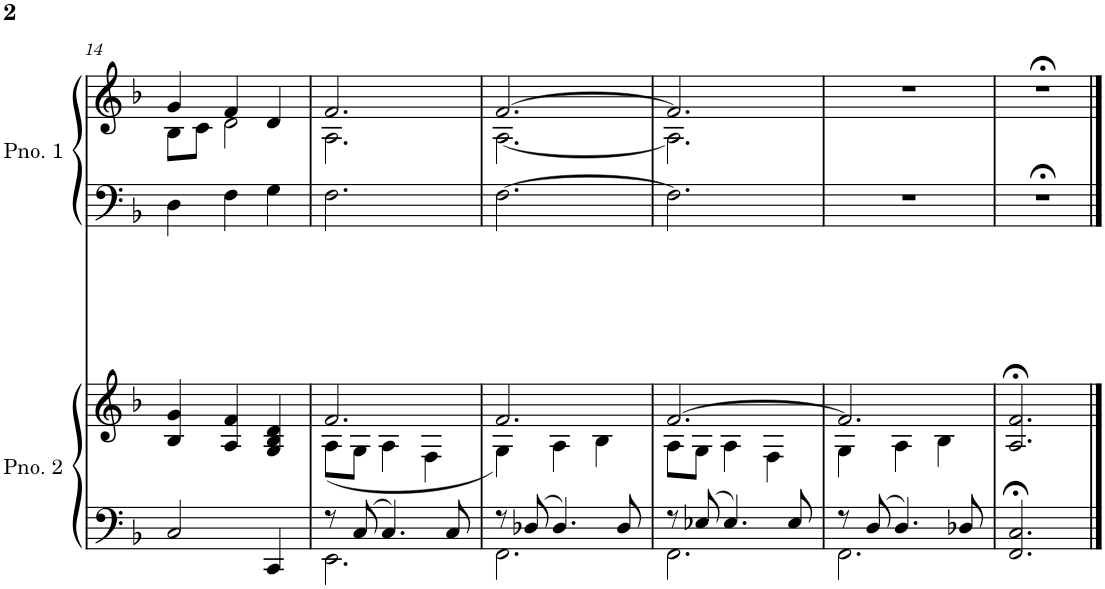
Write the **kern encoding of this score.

**kern	**kern	**kern	**kern
*part2	*part2	*part1	*part1
*staff4	*staff3	*staff2	*staff1
*I"Piano 2	*	*I"Piano 1	*
*I'Pno. 2	*	*I'Pno. 1	*
!!LO:PB:g=z
*clefF4	*clefG2	*clefF4	*clefG2
*k[b-]	*k[b-]	*k[b-]	*k[b-]
*M3/4	*M3/4	*M3/4	*M3/4
=14	=14	=14	=14
*	*	*	*^
2C/	4B-/ 4g/	4D\	4g/	8B-\L
.	.	.	.	8c\J
.	4A/ 4f/	4F\	4f/	2d\
4CC/	4G/ 4B-/ 4d/	4G\	4d/	.
=15	=15	=15	=15	=15
*^	*^	*	*	*
8r	2.EE\	2.f/	(8A\L	2.F\	2.f/	2.A\
8C/	.	.	8G\J	.	.	.
4.C/	.	.	4A\	.	.	.
.	.	.	4F\	.	.	.
8C/	.	.	.	.	.	.
=16	=16	=16	=16	=16	=16	=16
8r	2.FF\	2.f/	4G\)	[2.F\	[2.f/	[2.A\
8D-X/	.	.	.	.	.	.
4.D-/	.	.	4A\	.	.	.
.	.	.	4B-\	.	.	.
8D-/	.	.	.	.	.	.
=17	=17	=17	=17	=17	=17	=17
8r	2.FF\	[2.f/	8A\L	2.F\]	2.f/]	2.A\]
8E-X/	.	.	8G\J	.	.	.
4.E-/	.	.	4A\	.	.	.
.	.	.	4F\	.	.	.
8E-/	.	.	.	.	.	.
*	*	*	*	*	*v	*v
=18	=18	=18	=18	=18	=18
8r	2.FF\	2.f/]	4G\	2.r	2.r
8D/	.	.	.	.	.
4.D/	.	.	4A\	.	.
.	.	.	4B-\	.	.
8D-X/	.	.	.	.	.
*v	*v	*	*	*	*
*	*v	*v	*	*
=19	=19	=19	=19
2.FF/;< 2.C/;<	2.A/;< 2.f/;<	2.r;<	2.r;<
==	==	==	==
*-	*-	*-	*-
